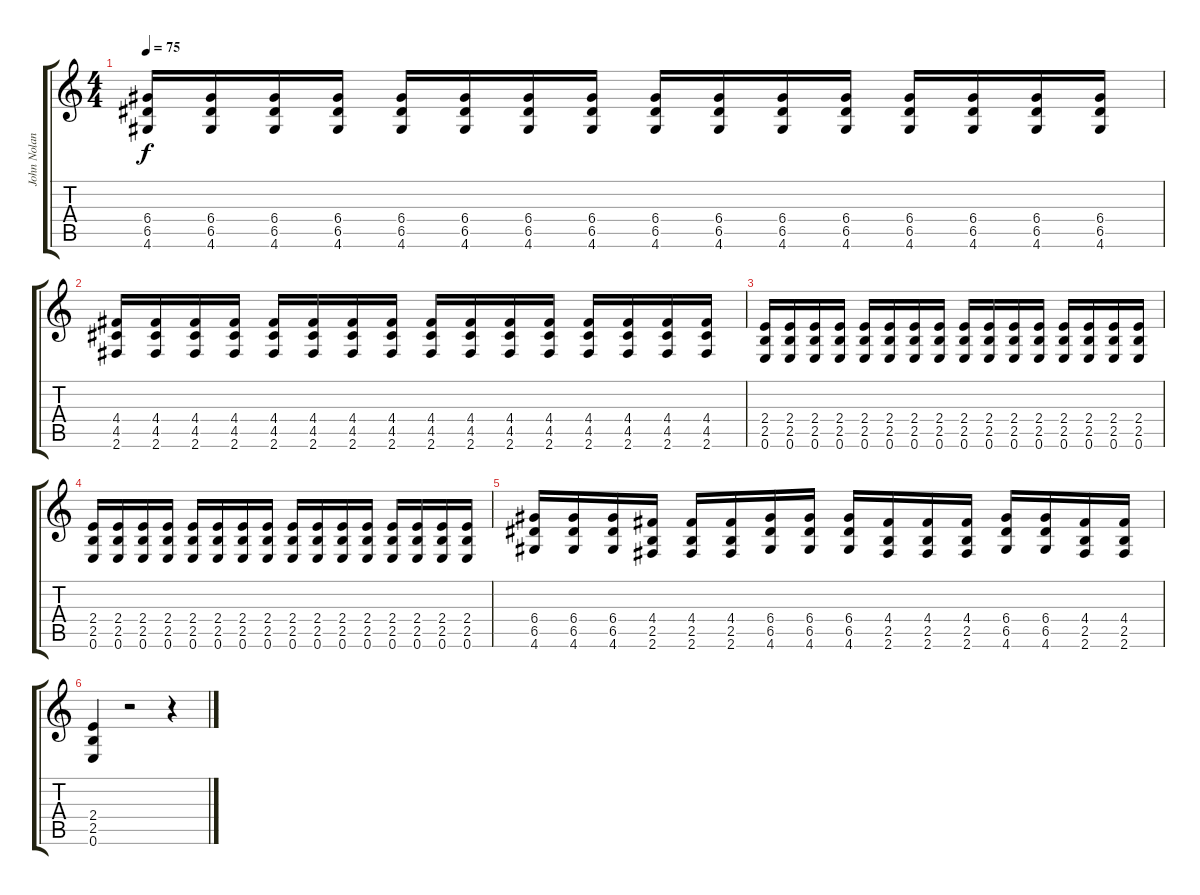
\track ("John Nolan (Rhythm Guitar)" "John Nolan") {instrument distortionguitar}
\staff {score tabs}
\tuning (E4 B3 G3 D3 A2 E2) {hide}
\ts (4 4)
\tempo 75
\clef g2
\ks c
(6.4 6.5 4.6).16{dy f} (6.4 6.5 4.6).16 (6.4 6.5 4.6).16 (6.4 6.5 4.6).16 (6.4 6.5 4.6).16 (6.4 6.5 4.6).16 (6.4 6.5 4.6).16 (6.4 6.5 4.6).16 (6.4 6.5 4.6).16 (6.4 6.5 4.6).16 (6.4 6.5 4.6).16 (6.4 6.5 4.6).16 (6.4 6.5 4.6).16 (6.4 6.5 4.6).16 (6.4 6.5 4.6).16 (6.4 6.5 4.6).16 |
(4.4 4.5 2.6).16 (4.4 4.5 2.6).16 (4.4 4.5 2.6).16 (4.4 4.5 2.6).16 (4.4 4.5 2.6).16 (4.4 4.5 2.6).16 (4.4 4.5 2.6).16 (4.4 4.5 2.6).16 (4.4 4.5 2.6).16 (4.4 4.5 2.6).16 (4.4 4.5 2.6).16 (4.4 4.5 2.6).16 (4.4 4.5 2.6).16 (4.4 4.5 2.6).16 (4.4 4.5 2.6).16 (4.4 4.5 2.6).16 |
(2.4 2.5 0.6).16 (2.4 2.5 0.6).16 (2.4 2.5 0.6).16 (2.4 2.5 0.6).16 (2.4 2.5 0.6).16 (2.4 2.5 0.6).16 (2.4 2.5 0.6).16 (2.4 2.5 0.6).16 (2.4 2.5 0.6).16 (2.4 2.5 0.6).16 (2.4 2.5 0.6).16 (2.4 2.5 0.6).16 (2.4 2.5 0.6).16 (2.4 2.5 0.6).16 (2.4 2.5 0.6).16 (2.4 2.5 0.6).16 |
(2.4 2.5 0.6).16 (2.4 2.5 0.6).16 (2.4 2.5 0.6).16 (2.4 2.5 0.6).16 (2.4 2.5 0.6).16 (2.4 2.5 0.6).16 (2.4 2.5 0.6).16 (2.4 2.5 0.6).16 (2.4 2.5 0.6).16 (2.4 2.5 0.6).16 (2.4 2.5 0.6).16 (2.4 2.5 0.6).16 (2.4 2.5 0.6).16 (2.4 2.5 0.6).16 (2.4 2.5 0.6).16 (2.4 2.5 0.6).16 |
(6.4 6.5 4.6).16 (6.4 6.5 4.6).16 (6.4 6.5 4.6).16 (4.4 2.5 2.6).16 (4.4 2.5 2.6).16 (4.4 2.5 2.6).16 (6.4 6.5 4.6).16 (6.4 6.5 4.6).16 (6.4 6.5 4.6).16 (4.4 2.5 2.6).16 (4.4 2.5 2.6).16 (4.4 2.5 2.6).16 (6.4 6.5 4.6).16 (6.4 6.5 4.6).16 (4.4 2.5 2.6).16 (4.4 2.5 2.6).16 |
(2.4 2.5 0.6).4 r.2 r.4
